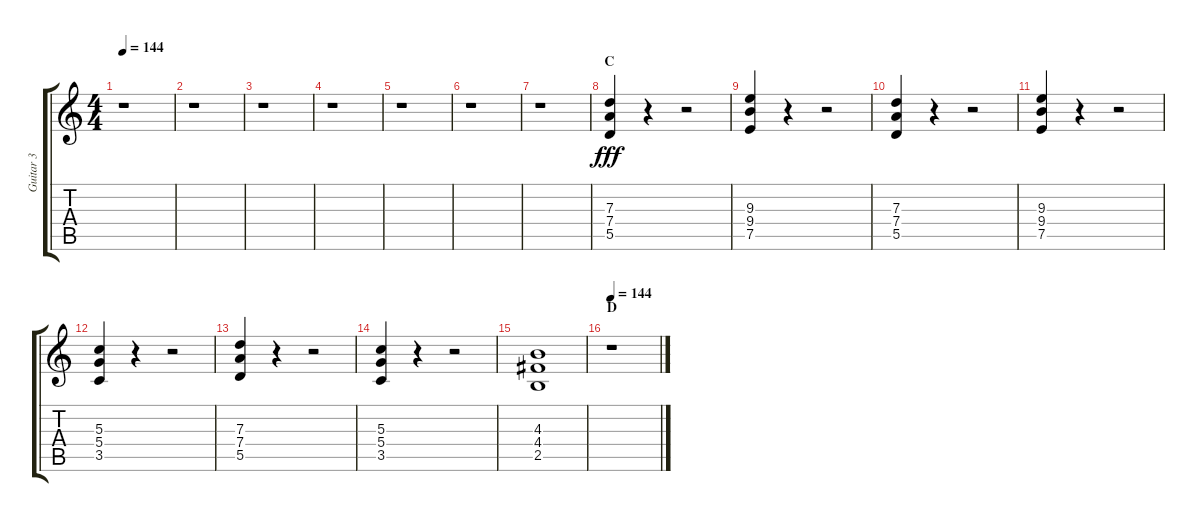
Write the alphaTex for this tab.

\track ("Guitar 3" "Guitar 3") {instrument distortionguitar}
\staff {score tabs}
\tuning (E4 B3 G3 D3 A2 E2) {hide}
\ts (4 4)
\tempo 144
\clef g2
\ks c
r.1{dy f} |
r.1 |
r.1 |
r.1 |
r.1 |
r.1 |
r.1 |
\section ("" "C")
(7.3 7.4 5.5).4{dy fff} r.4 r.2 |
(9.3 9.4 7.5).4 r.4 r.2 |
(7.3 7.4 5.5).4 r.4 r.2 |
(9.3 9.4 7.5).4 r.4 r.2 |
(5.3 5.4 3.5).4 r.4 r.2 |
(7.3 7.4 5.5).4 r.4 r.2 |
(5.3 5.4 3.5).4 r.4 r.2 |
(4.3 4.4 2.5).1 |
\section ("" "D")
\tempo 144
r.1
